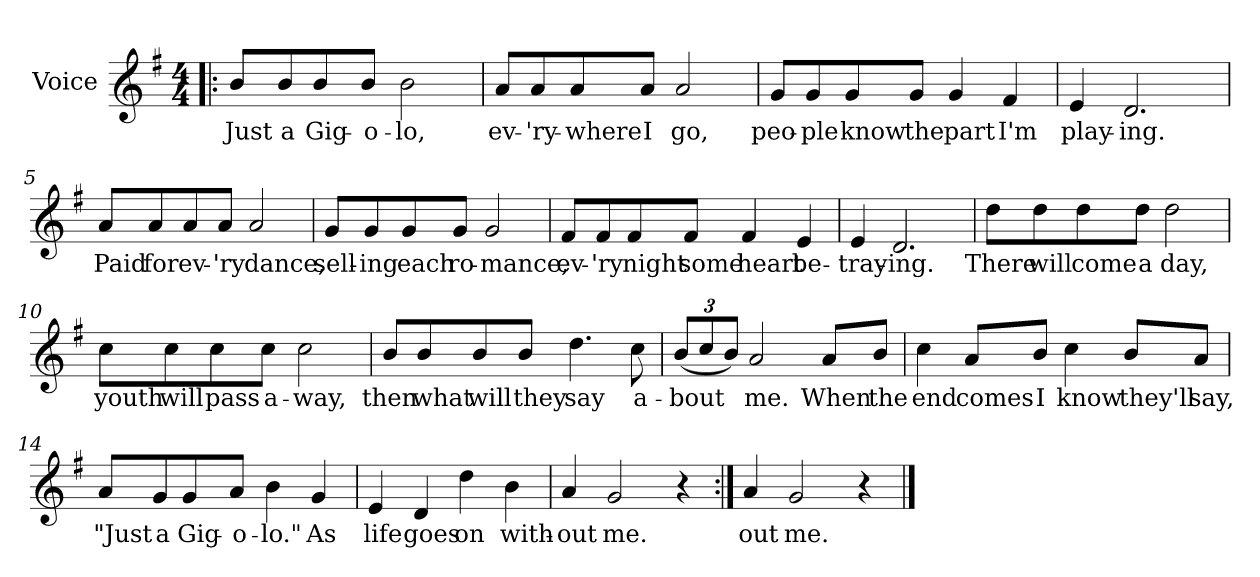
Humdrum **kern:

**kern	**text
*part1	*part1
*staff1	*staff1
*I"Voice	*
*I'Vo.	*
*clefG2	*
*k[f#]	*
*G:	*
*M4/4	*
=1!|:	=1!|:
8b/L	Just
8b/	a
8b/	Gig-
8b/J	o-
2b\	lo,
=2	=2
8a/L	ev-
8a/	'ry-
8a/	where
8a/J	I
2a/	go,
=3	=3
8g/L	peo-
8g/	ple
8g/	know
8g/J	the
4g/	part
4f#/	I'm
=4	=4
4e/	play-
2.d/	ing.
!!LO:LB:g=z
=5	=5
8a/L	Paid
8a/	for
8a/	ev-
8a/J	'ry
2a/	dance,
=6	=6
8g/L	sell-
8g/	ing
8g/	each
8g/J	ro-
2g/	-mance,
=7	=7
8f#/L	ev-
8f#/	'ry
8f#/	night
8f#/J	some
4f#/	heart
4e/	be-
=8	=8
4e/	tray-
2.d/	ing.
!!LO:LB:g=z
=9	=9
8dd\L	There
8dd\	will
8dd\	come
8dd\J	a
2dd\	day,
=10	=10
8cc\L	youth
8cc\	will
8cc\	pass
8cc\J	a-
2cc\	way,
=11	=11
8b/L	then
8b/	what
8b/	will
8b/J	they
4.dd\	say
8cc\	a-
!!LO:LB:g=z
=12	=12
*Xbrackettup	*
(12b/L	bout
12cc/	.
12b/J)	.
2a/	me.
8a/L	When
8b/J	the
=13	=13
4cc\	end
8a/L	comes
8b/J	I
4cc\	know
8b/L	they'll
8a/J	say,
=14	=14
8a/L	"Just
8g/	a
8g/	Gig-
8a/J	o-
4b\	lo."
4g/	As
!!LO:LB:g=z
=15	=15
4e/	life
4d/	goes
4dd\	on
4b\	with-
=16	=16
4a/	out
2g/	me.
4r	.
=17:|!	=17:|!
4a/	out
2g/	me.
4r	.
==	==
*-	*-
